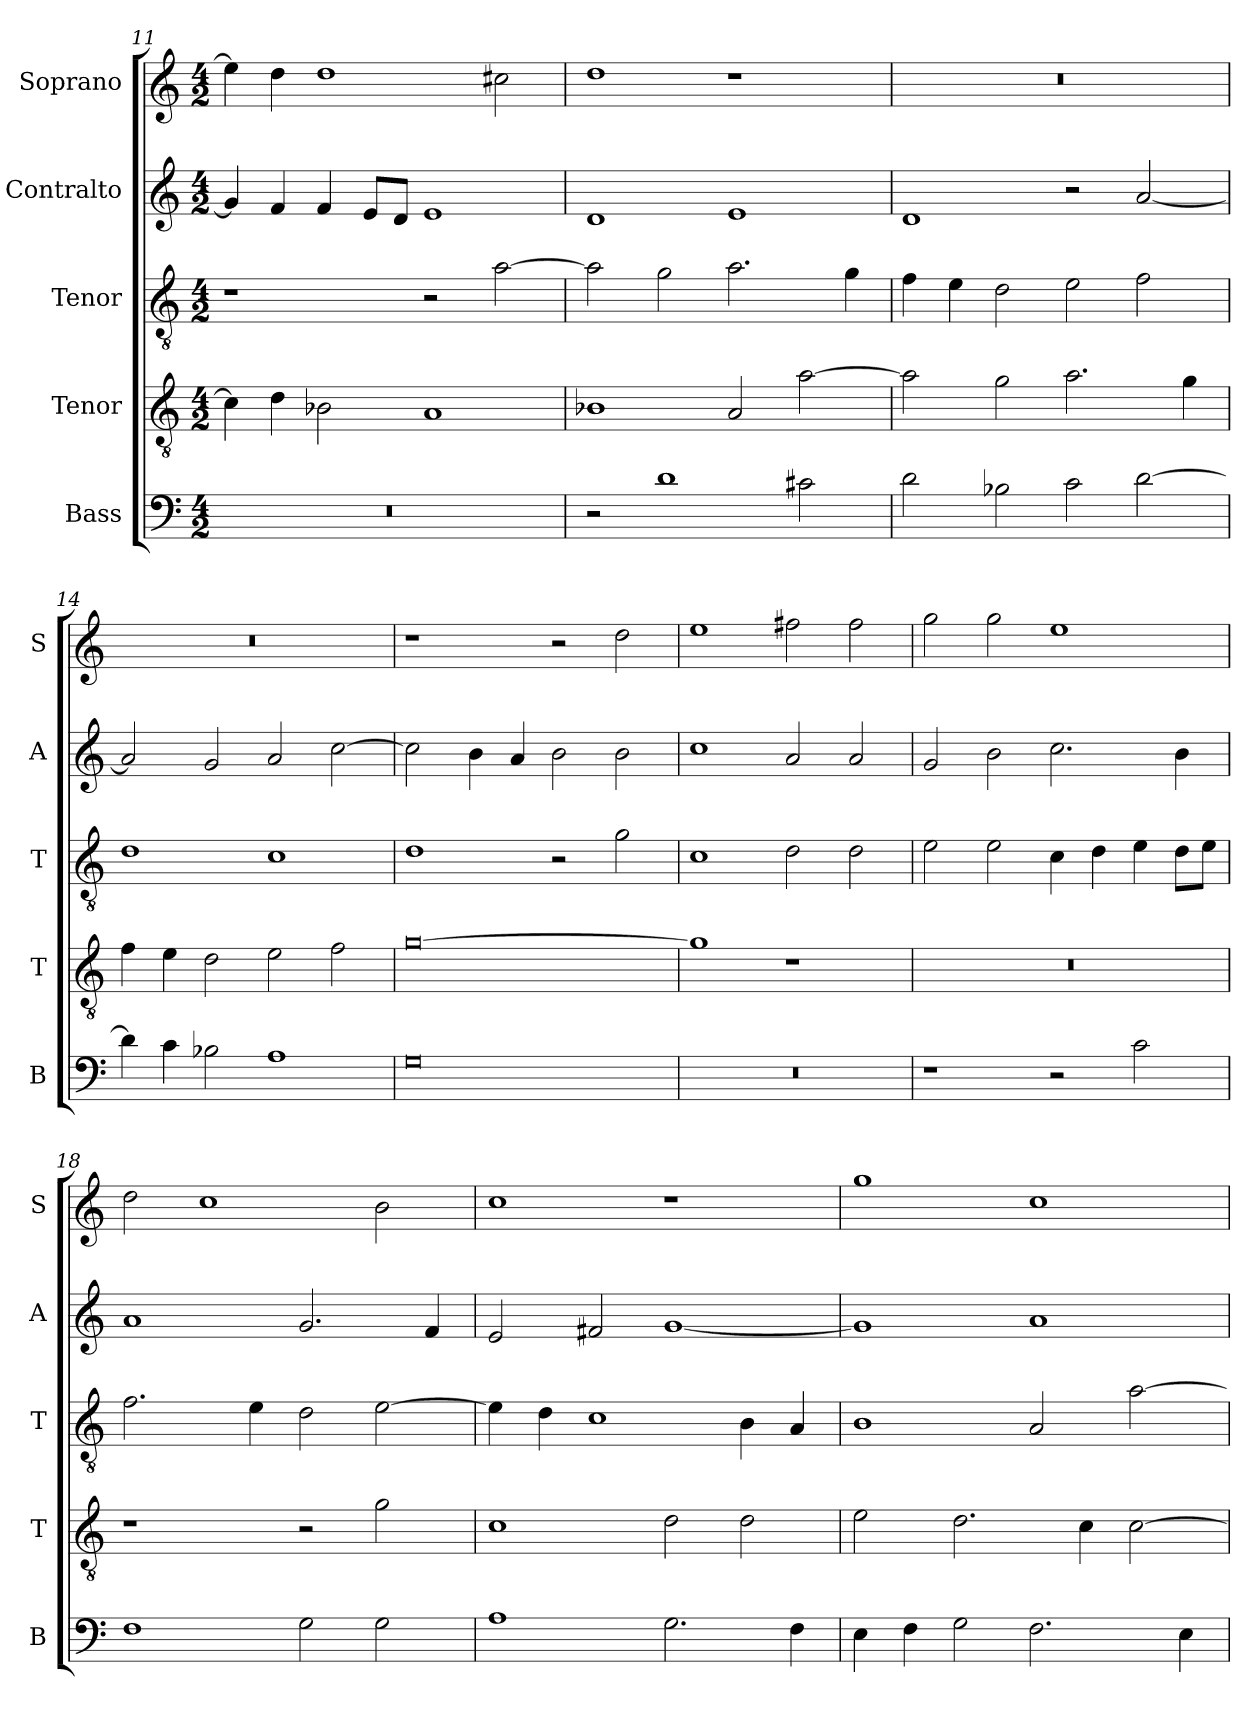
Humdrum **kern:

**kern	**kern	**kern	**kern	**kern
*part5	*part4	*part3	*part2	*part1
*staff5	*staff4	*staff3	*staff2	*staff1
*I"Bass	*I"Tenor	*I"Tenor	*I"Contralto	*I"Soprano
*I'B	*I'T	*I'T	*I'A	*I'S
*clefF4	*clefGv2	*clefGv2	*clefG2	*clefG2
*k[]	*k[]	*k[]	*k[]	*k[]
*G:mix	*G:mix	*G:mix	*G:mix	*G:mix
*M4/2	*M4/2	*M4/2	*M4/2	*M4/2
=11	=11	=11	=11	=11
0r	4c]	1r	4g]	4ee]
.	4d	.	4f	4dd
.	2B-X	.	4f	1dd
.	.	.	8e/L	.
.	.	.	8d/J	.
.	1A	2r	1e	.
.	.	[2a	.	2cc#X
=12	=12	=12	=12	=12
2r	1B-X	2a]	1d	1dd
1d	.	2g	.	.
.	2A	2.a	1e	1r
2c#X	[2a	.	.	.
.	.	4g	.	.
=13	=13	=13	=13	=13
2d	2a]	4f	1d	0r
.	.	4e	.	.
2B-X	2g	2d	.	.
2c	2.a	2e	2r	.
[2d	.	2f	[2a	.
.	4g	.	.	.
=14	=14	=14	=14	=14
4d]	4f	1d	2a]	0r
4c	4e	.	.	.
2B-X	2d	.	2g	.
1A	2e	1c	2a	.
.	2f	.	[2cc	.
=15	=15	=15	=15	=15
0G	[0g	1d	2cc]	1r
.	.	.	4b	.
.	.	.	4a	.
.	.	2r	2b	2r
.	.	2g	2b	2dd
=16	=16	=16	=16	=16
0r	1g]	1c	1cc	1ee
.	1r	2d	2a	2ff#X
.	.	2d	2a	2ff#
=17	=17	=17	=17	=17
1r	0r	2e	2g	2gg
.	.	2e	2b	2gg
2r	.	4c	2.cc	1ee
.	.	4d	.	.
2c	.	4e	.	.
.	.	8d\L	4b	.
.	.	8e\J	.	.
=18	=18	=18	=18	=18
1F	1r	2.f	1a	2dd
.	.	.	.	1cc
.	.	4e	.	.
2G	2r	2d	2.g	.
2G	2g	[2e	.	2b
.	.	.	4f	.
=19	=19	=19	=19	=19
1A	1c	4e]	2e	1cc
.	.	4d	.	.
.	.	1c	2f#X	.
2.G	2d	.	[1g	1r
.	2d	4B	.	.
4F	.	4A	.	.
=20	=20	=20	=20	=20
4E	2e	1B	1g]	1gg
4F	.	.	.	.
2G	2.d	.	.	.
2.F	.	2A	1a	1cc
.	4c	.	.	.
.	[2c	[2a	.	.
4E	.	.	.	.
=	=	=	=	=
*-	*-	*-	*-	*-
